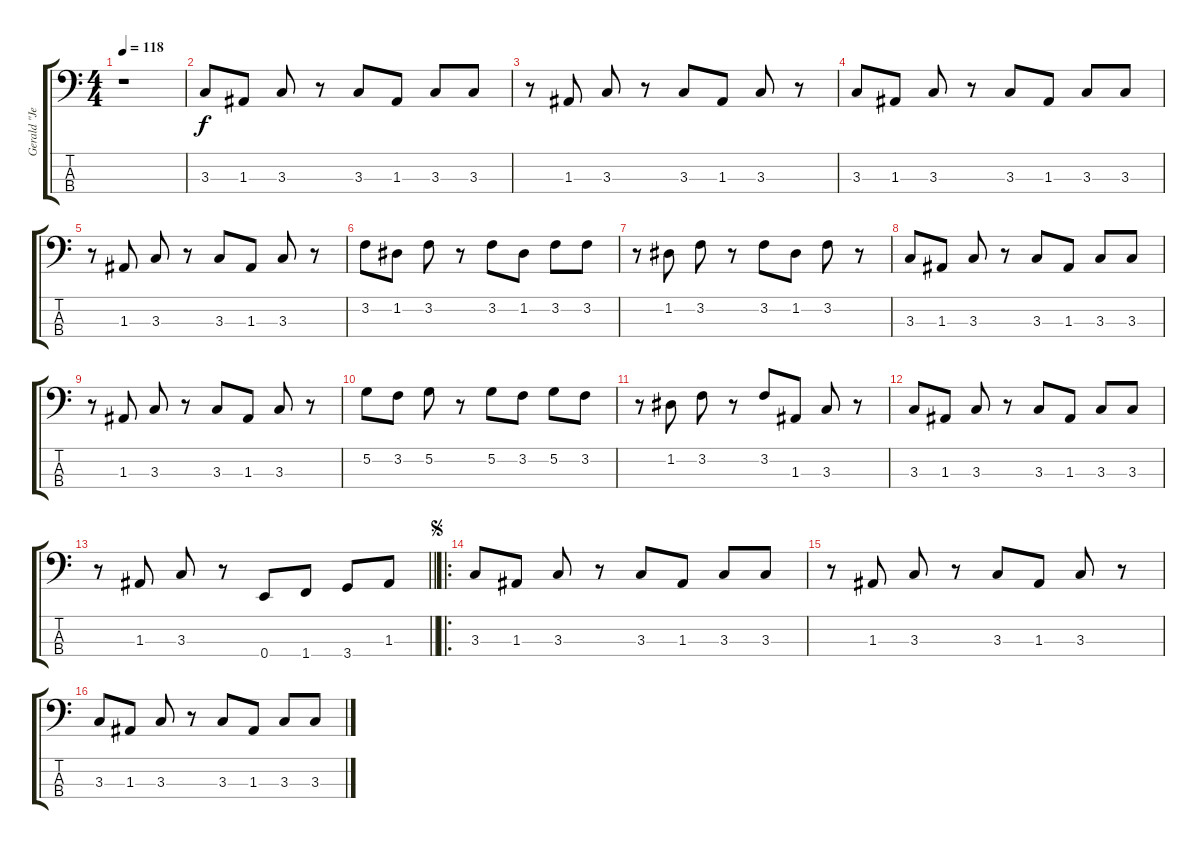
\track ("Gerald \"Jerry\" Jemmott - Bass" "Gerald \"Je") {instrument electricbassfinger}
\staff {score tabs}
\tuning (G2 D2 A1 E1) {hide}
\ts (4 4)
\tempo 118
\clef f4
\ks c
r.1{dy f instrument electricbassfinger} |
3.3.8 1.3.8 3.3.8 r.8 3.3.8 1.3.8 3.3.8 3.3.8 |
r.8 1.3.8 3.3.8 r.8 3.3.8 1.3.8 3.3.8 r.8 |
3.3.8 1.3.8 3.3.8 r.8 3.3.8 1.3.8 3.3.8 3.3.8 |
r.8 1.3.8 3.3.8 r.8 3.3.8 1.3.8 3.3.8 r.8 |
3.2.8 1.2.8 3.2.8 r.8 3.2.8 1.2.8 3.2.8 3.2.8 |
r.8 1.2.8 3.2.8 r.8 3.2.8 1.2.8 3.2.8 r.8 |
3.3.8 1.3.8 3.3.8 r.8 3.3.8 1.3.8 3.3.8 3.3.8 |
r.8 1.3.8 3.3.8 r.8 3.3.8 1.3.8 3.3.8 r.8 |
5.2.8 3.2.8 5.2.8 r.8 5.2.8 3.2.8 5.2.8 3.2.8 |
r.8 1.2.8 3.2.8 r.8 3.2.8 1.3.8 3.3.8 r.8 |
3.3.8 1.3.8 3.3.8 r.8 3.3.8 1.3.8 3.3.8 3.3.8 |
\barLineRight lightlight
r.8 1.3.8 3.3.8 r.8 0.4.8 1.4.8 3.4.8 1.3.8 |
\ro
\jump segno
3.3.8 1.3.8 3.3.8 r.8 3.3.8 1.3.8 3.3.8 3.3.8 |
r.8 1.3.8 3.3.8 r.8 3.3.8 1.3.8 3.3.8 r.8 |
3.3.8 1.3.8 3.3.8 r.8 3.3.8 1.3.8 3.3.8 3.3.8
